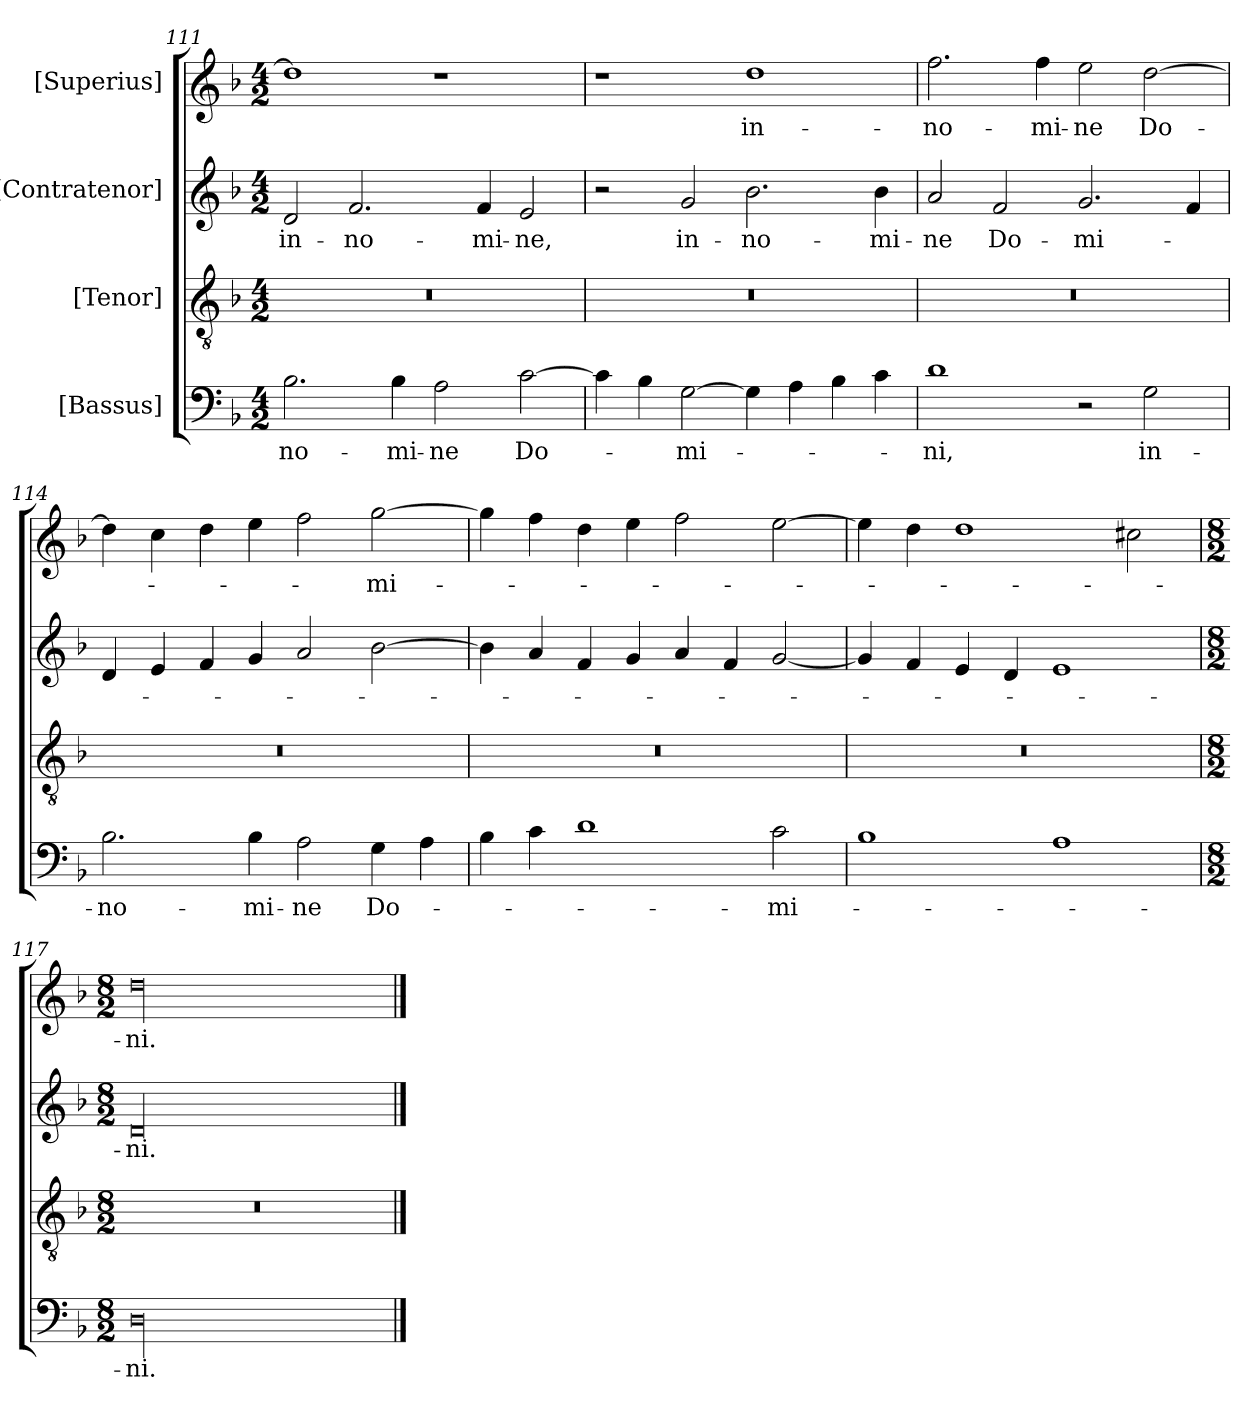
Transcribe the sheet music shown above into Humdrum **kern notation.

**kern	**text	**kern	**kern	**text	**kern	**text
*part4	*part4	*part3	*part2	*part2	*part1	*part1
*staff4	*staff4	*staff3	*staff2	*staff2	*staff1	*staff1
*I"[Bassus]	*	*I"[Tenor]	*I"[Contratenor]	*	*I"[Superius]	*
*clefF4	*	*clefGv2	*clefG2	*	*clefG2	*
*k[b-]	*	*k[b-]	*k[b-]	*	*k[b-]	*
*M4/2	*	*M4/2	*M4/2	*	*M4/2	*
=111	=111	=111	=111	=111	=111	=111
2.B-\	no-	0r	2d/	in-	1dd\]	.
.	.	.	2.f/	no-	.	.
4B-\	-mi-	.	.	.	.	.
2A\	-ne	.	.	.	1r	.
.	.	.	4f/	-mi-	.	.
[2c\	Do-	.	2e/	-ne,	.	.
=112	=112	=112	=112	=112	=112	=112
4c\]	.	0r	2r	.	1r	.
4B-\	.	.	.	.	.	.
[2G\	-mi-	.	2g/	in-	.	.
4G\]	.	.	2.b-\	no-	1dd\	in-
4A\	.	.	.	.	.	.
4B-\	.	.	.	.	.	.
4c\	.	.	4b-\	-mi-	.	.
=113	=113	=113	=113	=113	=113	=113
1d\	-ni,	0r	2a/	-ne	2.ff\	no-
.	.	.	2f/	Do-	.	.
.	.	.	.	.	4ff\	-mi-
2r	.	.	2.g/	-mi-	2ee\	-ne
2G\	in-	.	.	.	[2dd\	Do-
.	.	.	4f/	.	.	.
=114	=114	=114	=114	=114	=114	=114
2.B-\	no-	0r	4d/	.	4dd\]	.
.	.	.	4e/	.	4cc\	.
.	.	.	4f/	.	4dd\	.
4B-\	-mi-	.	4g/	.	4ee\	.
2A\	-ne	.	2a/	.	2ff\	.
4G\	Do-	.	[2b-\	.	[2gg\	-mi-
4A\	.	.	.	.	.	.
=115	=115	=115	=115	=115	=115	=115
4B-\	.	0r	4b-\]	.	4gg\]	.
4c\	.	.	4a/	.	4ff\	.
1d\	.	.	4f/	.	4dd\	.
.	.	.	4g/	.	4ee\	.
.	.	.	4a/	.	2ff\	.
.	.	.	4f/	.	.	.
2c\	-mi-	.	[2g/	.	[2ee\	.
=116	=116	=116	=116	=116	=116	=116
1B-\	.	0r	4g/]	.	4ee\]	.
.	.	.	4f/	.	4dd\	.
.	.	.	4e/	.	1dd\	.
.	.	.	4d/	.	.	.
1A\	.	.	1e/	.	.	.
.	.	.	.	.	2cc#X\	.
=117	=117	=117	=117	=117	=117	=117
*M8/2	*	*M8/2	*M8/2	*	*M8/2	*
00D\	-ni.	00r	00d/	-ni.	00dd\	-ni.
==	==	==	==	==	==	==
*-	*-	*-	*-	*-	*-	*-
